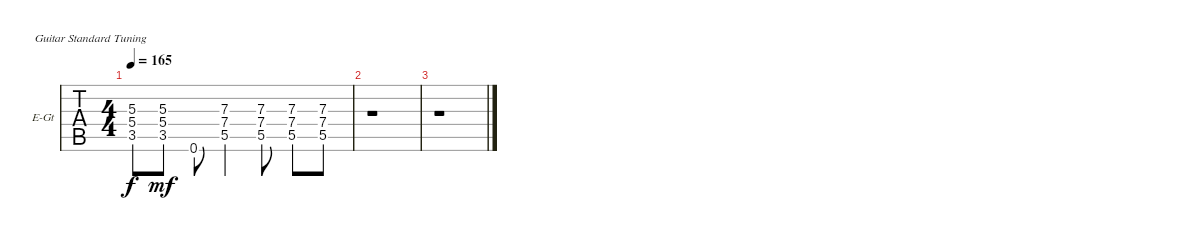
\bracketExtendMode groupsimilarinstruments
\firstSystemTrackNameOrientation horizontal
\otherSystemsTrackNameOrientation horizontal
\track ("Guitar 3 (Rhytm)" "E-Gt") {instrument distortionguitar}
\staff {tabs}
\tuning (E4 B3 G3 D3 A2 E2)
\ts (4 4)
\tempo 165
\clef g2
\ks c
(5.3{t} 5.4{t} 3.5{t}).8{dy f} (5.3 5.4 3.5).8{dy mf} 0.6.8 (7.3 7.4 5.5).4 (7.3 7.4 5.5).8 (7.3 7.4 5.5).8 (7.3 7.4 5.5).8 |
r.1 |
r.1
